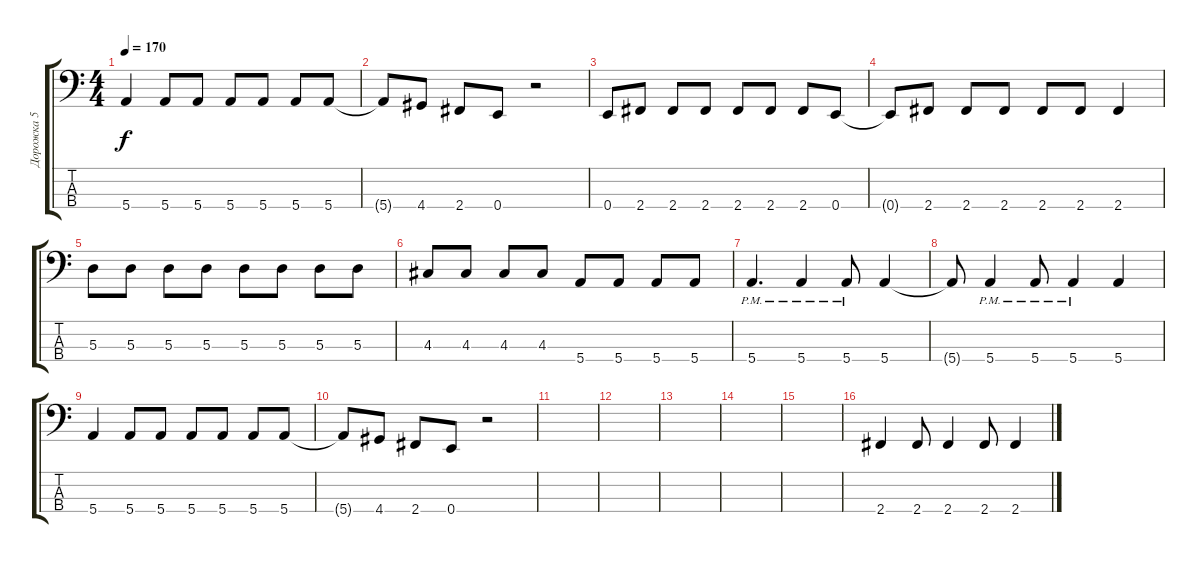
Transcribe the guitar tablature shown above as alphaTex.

\track ("Дорожка 5" "Дорожка 5") {instrument electricbasspick}
\staff {score tabs}
\tuning (G2 D2 A1 E1) {hide}
\ts (4 4)
\tempo 170
\clef f4
\ks c
5.4.4{dy f} 5.4.8 5.4.8 5.4.8 5.4.8 5.4.8 5.4.8 |
5.4{t}.8 4.4.8 2.4.8 0.4.8 r.2 |
0.4.8 2.4.8 2.4.8 2.4.8 2.4.8 2.4.8 2.4.8 0.4.8 |
0.4{t}.8 2.4.8 2.4.8 2.4.8 2.4.8 2.4.8 2.4.4 |
5.3.8 5.3.8 5.3.8 5.3.8 5.3.8 5.3.8 5.3.8 5.3.8 |
4.3.8 4.3.8 4.3.8 4.3.8 5.4.8 5.4.8 5.4.8 5.4.8 |
5.4{pm}.4{d} 5.4{pm}.4 5.4{pm}.8 5.4.4 |
5.4{t}.8 5.4{pm}.4 5.4{pm}.8 5.4{pm}.4 5.4.4 |
5.4.4 5.4.8 5.4.8 5.4.8 5.4.8 5.4.8 5.4.8 |
5.4{t}.8 4.4.8 2.4.8 0.4.8 r.2 |
|
|
|
|
|
2.4.4 2.4.8 2.4.4 2.4.8 2.4.4
